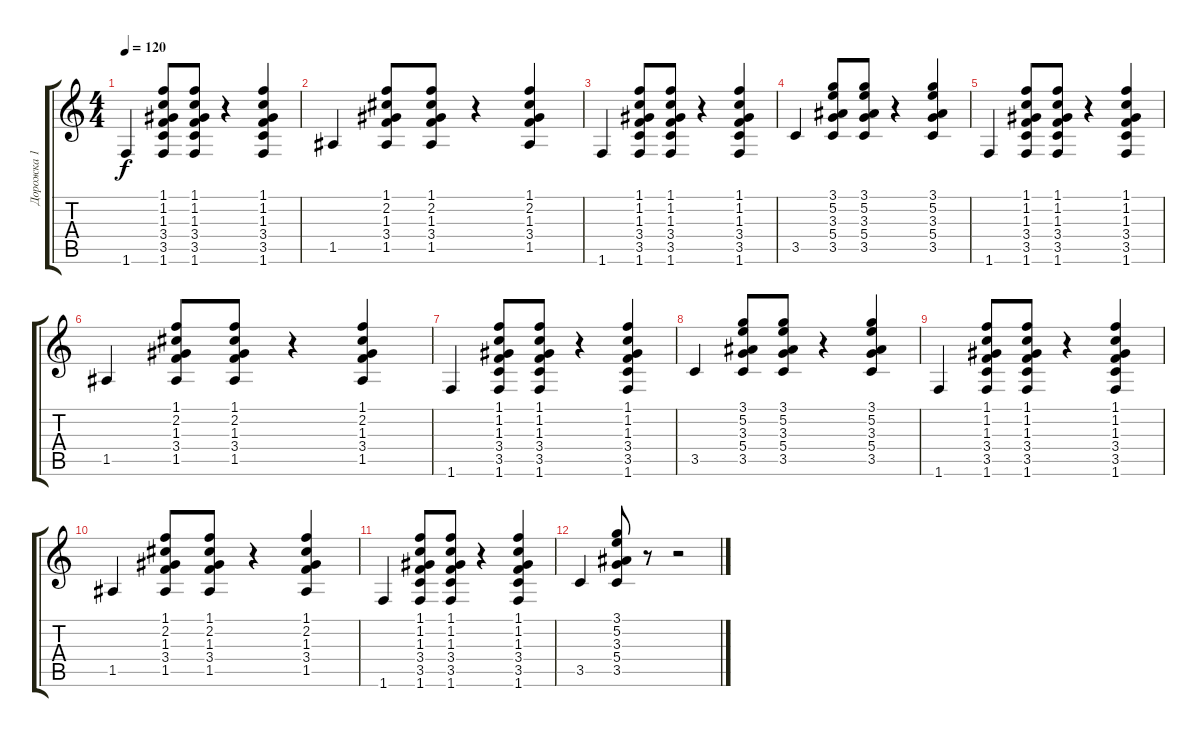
\track ("Дорожка 1" "Дорожка 1") {instrument acousticguitarnylon}
\staff {score tabs}
\tuning (E4 B3 G3 D3 A2 E2) {hide}
\ts (4 4)
\tempo 120
\clef g2
\ks c
1.6.4{dy f} (1.1 1.2 1.3 3.4 3.5 1.6).8 (1.1 1.2 1.3 3.4 3.5 1.6).8 r.4 (1.1 1.2 1.3 3.4 3.5 1.6).4 |
1.5.4 (1.1 2.2 1.3 3.4 1.5).8 (1.1 2.2 1.3 3.4 1.5).8 r.4 (1.1 2.2 1.3 3.4 1.5).4 |
1.6.4 (1.1 1.2 1.3 3.4 3.5 1.6).8 (1.1 1.2 1.3 3.4 3.5 1.6).8 r.4 (1.1 1.2 1.3 3.4 3.5 1.6).4 |
3.5.4 (3.1 5.2 3.3 5.4 3.5).8 (3.1 5.2 3.3 5.4 3.5).8 r.4 (3.1 5.2 3.3 5.4 3.5).4 |
1.6.4 (1.1 1.2 1.3 3.4 3.5 1.6).8 (1.1 1.2 1.3 3.4 3.5 1.6).8 r.4 (1.1 1.2 1.3 3.4 3.5 1.6).4 |
1.5.4 (1.1 2.2 1.3 3.4 1.5).8 (1.1 2.2 1.3 3.4 1.5).8 r.4 (1.1 2.2 1.3 3.4 1.5).4 |
1.6.4 (1.1 1.2 1.3 3.4 3.5 1.6).8 (1.1 1.2 1.3 3.4 3.5 1.6).8 r.4 (1.1 1.2 1.3 3.4 3.5 1.6).4 |
3.5.4 (3.1 5.2 3.3 5.4 3.5).8 (3.1 5.2 3.3 5.4 3.5).8 r.4 (3.1 5.2 3.3 5.4 3.5).4 |
1.6.4 (1.1 1.2 1.3 3.4 3.5 1.6).8 (1.1 1.2 1.3 3.4 3.5 1.6).8 r.4 (1.1 1.2 1.3 3.4 3.5 1.6).4 |
1.5.4 (1.1 2.2 1.3 3.4 1.5).8 (1.1 2.2 1.3 3.4 1.5).8 r.4 (1.1 2.2 1.3 3.4 1.5).4 |
1.6.4 (1.1 1.2 1.3 3.4 3.5 1.6).8 (1.1 1.2 1.3 3.4 3.5 1.6).8 r.4 (1.1 1.2 1.3 3.4 3.5 1.6).4 |
3.5.4 (3.1 5.2 3.3 5.4 3.5).8 r.8 r.2
